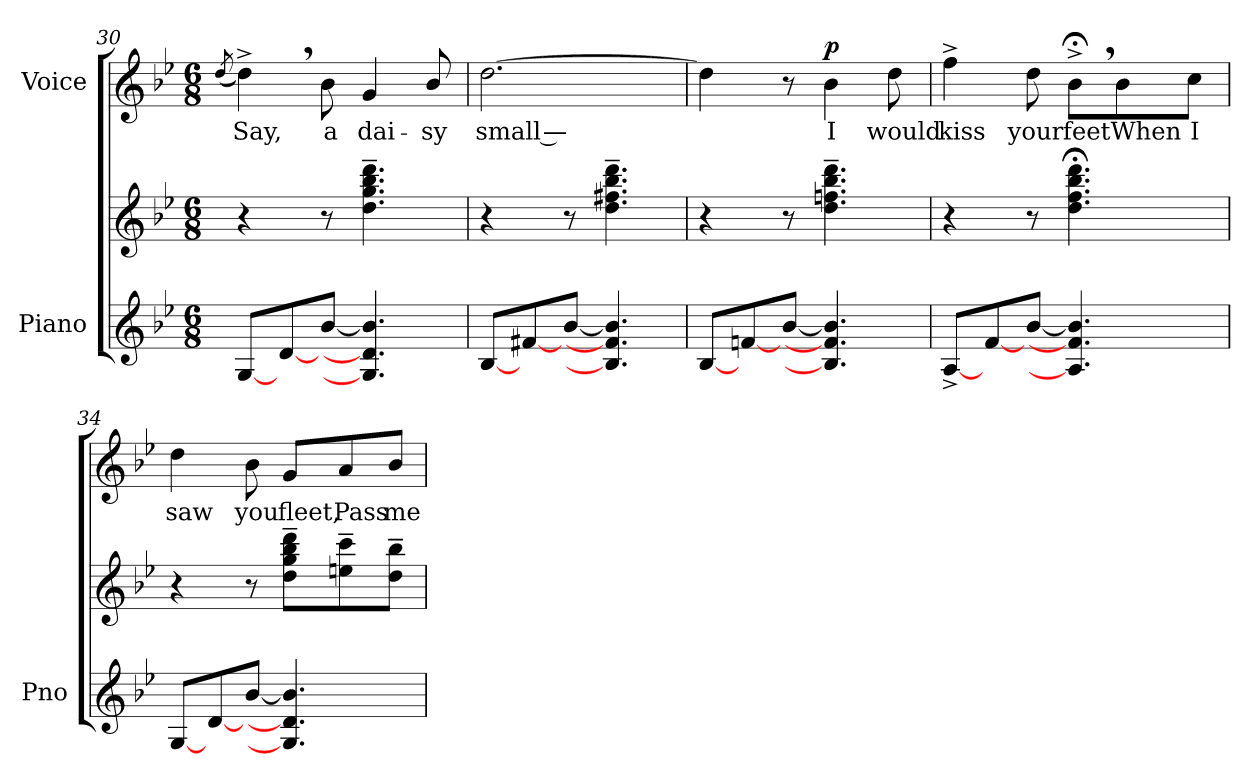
**kern	**kern	**kern	**text	**dynam
*part2	*part2	*part1	*part1	*part1
*staff3	*staff2	*staff1	*staff1	*staff1
*I"Piano	*	*I"Voice	*	*
*I'Pno	*	*	*	*
*clefG2	*clefG2	*clefG2	*	*
*k[b-e-]	*k[b-e-]	*k[b-e-]	*	*
*M6/8	*M6/8	*M6/8	*	*
=30	=30	=30	=30	=30
.	.	(<8qdd/	.	.
!	!	!	!LO:LY:b	!
[8G/L	4r	4dd^,\)	Say,	.
[8d/	.	.	.	.
!	!	!	!LO:LY:b	!
[8b-/J	8r	8b-\	a	.
!	!	!	!LO:LY:b	!
4.G/] 4.d/] 4.b-/]	4.dd\~ 4.gg\~ 4.bb-\~ 4.ddd\~	4g/	dai-	.
!	!	!	!LO:LY:b	!
.	.	8b-/	-sy	.
=31	=31	=31	=31	=31
!	!	!	!LO:LY:b	!
[8B-/L	4r	[2.dd\	small —	.
[8f#X/	.	.	.	.
[8b-/J	8r	.	.	.
4.B-/] 4.f#/] 4.b-/]	4.dd\~ 4.ff#X\~ 4.bb-\~ 4.ddd\~	.	.	.
=32	=32	=32	=32	=32
[8B-/L	4r	4dd\]	.	.
[8fn/	.	.	.	.
[8b-/J	8r	8r	.	.
!	!	!	!LO:LY:b	!LO:DY:a
4.B-/] 4.f/] 4.b-/]	4.dd\~ 4.ffn\~ 4.bb-\~ 4.ddd\~	4b-\	I	p
!	!	!	!LO:LY:b	!
.	.	8dd\	would	.
!!LO:LB:g=z
=33	=33	=33	=33	=33
!	!	!	!LO:LY:b	!
[8A^/L	4r	4ff^\	kiss	.
[8f/	.	.	.	.
!	!	!	!LO:LY:b	!
[8b-/J	8r	8dd\	your	.
!	!	!	!LO:LY:b	!
4.A/] 4.f/] 4.b-/]	4.dd\;< 4.ff\;< 4.bb-\;< 4.ddd\;<	8b-;<^,\L	feet	.
!	!	!	!LO:LY:b	!
.	.	8b-\	When	.
!	!	!	!LO:LY:b	!
.	.	8cc\J	I	.
=34	=34	=34	=34	=34
!	!	!	!LO:LY:b	!
[8G/L	4r	4dd\	saw	.
[8d/	.	.	.	.
!	!	!	!LO:LY:b	!
[8b-/J	8r	8b-\	you	.
!	!	!	!LO:LY:b	!
4.G/] 4.d/] 4.b-/]	8dd\~ 8gg\~ 8bb-\~ 8ddd\~L	8g/L	fleet,	.
!	!	!	!LO:LY:b	!
.	8een\~ 8ccc\~	8a/	Pass	.
!	!	!	!LO:LY:b	!
.	8dd\~ 8bb-\~J	8b-/J	me	.
=	=	=	=	=
*-	*-	*-	*-	*-
